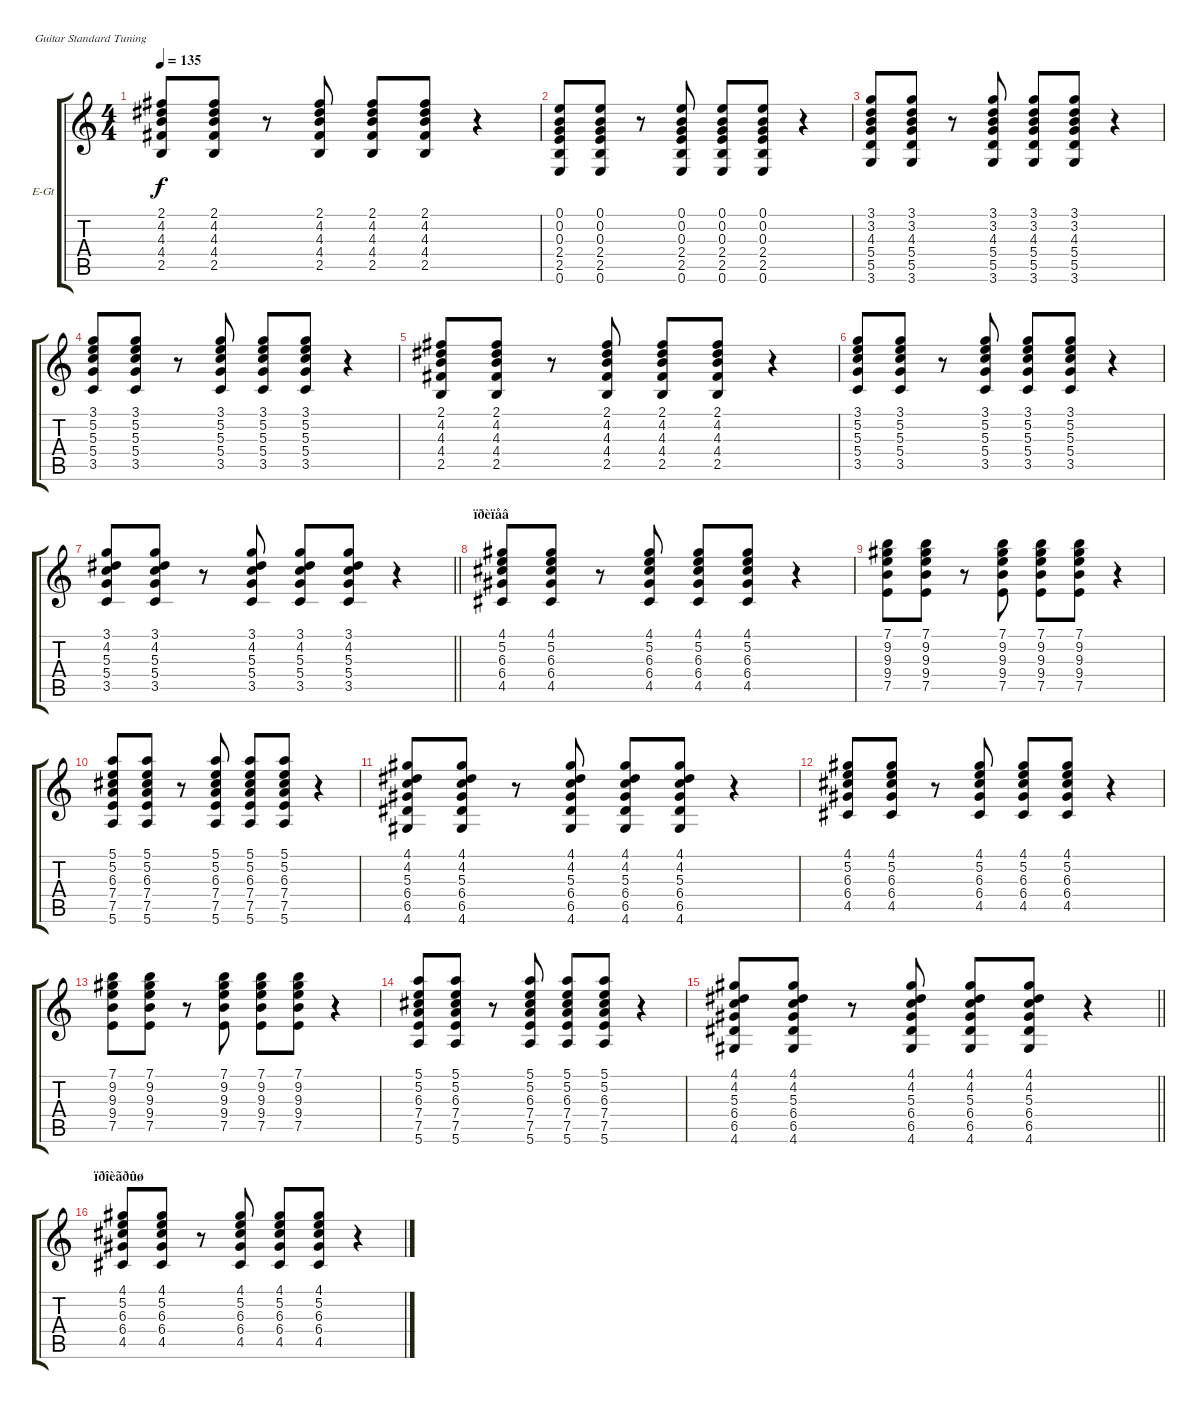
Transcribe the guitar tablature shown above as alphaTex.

\bracketExtendMode groupsimilarinstruments
\firstSystemTrackNameOrientation horizontal
\otherSystemsTrackNameOrientation horizontal
\track ("Äîðîæêà 9" "E-Gt") {instrument electricguitarclean}
\staff {score tabs}
\tuning (E4 B3 G3 D3 A2 E2)
\ts (4 4)
\tempo 135
\clef g2
\ks c
(2.1 4.2 4.3 4.4 2.5).8{dy f} (2.1 4.2 4.3 4.4 2.5).8 r.8 (2.1 4.2 4.3 4.4 2.5).8 (2.1 4.2 4.3 4.4 2.5).8 (2.1 4.2 4.3 4.4 2.5).8 r.4 |
(0.1 0.2 0.3 2.4 2.5 0.6).8 (0.1 0.2 0.3 2.4 2.5 0.6).8 r.8 (0.1 0.2 0.3 2.4 2.5 0.6).8 (0.1 0.2 0.3 2.4 2.5 0.6).8 (0.1 0.2 0.3 2.4 2.5 0.6).8 r.4 |
(3.1 3.2 4.3 5.4 5.5 3.6).8 (3.1 3.2 4.3 5.4 5.5 3.6).8 r.8 (3.1 3.2 4.3 5.4 5.5 3.6).8 (3.1 3.2 4.3 5.4 5.5 3.6).8 (3.1 3.2 4.3 5.4 5.5 3.6).8 r.4 |
(3.1 5.2 5.3 5.4 3.5).8 (3.1 5.2 5.3 5.4 3.5).8 r.8 (3.1 5.2 5.3 5.4 3.5).8 (3.1 5.2 5.3 5.4 3.5).8 (3.1 5.2 5.3 5.4 3.5).8 r.4 |
(2.1 4.2 4.3 4.4 2.5).8 (2.1 4.2 4.3 4.4 2.5).8 r.8 (2.1 4.2 4.3 4.4 2.5).8 (2.1 4.2 4.3 4.4 2.5).8 (2.1 4.2 4.3 4.4 2.5).8 r.4 |
(3.1 5.2 5.3 5.4 3.5).8 (3.1 5.2 5.3 5.4 3.5).8 r.8 (3.1 5.2 5.3 5.4 3.5).8 (3.1 5.2 5.3 5.4 3.5).8 (3.1 5.2 5.3 5.4 3.5).8 r.4 |
\barLineRight lightlight
(3.1 4.2 5.3 5.4 3.5).8 (3.1 4.2 5.3 5.4 3.5).8 r.8 (3.1 4.2 5.3 5.4 3.5).8 (3.1 4.2 5.3 5.4 3.5).8 (3.1 4.2 5.3 5.4 3.5).8 r.4 |
\section ("" "ïðèïåâ")
(4.1 5.2 6.3 6.4 4.5).8 (4.1 5.2 6.3 6.4 4.5).8 r.8 (4.1 5.2 6.3 6.4 4.5).8 (4.1 5.2 6.3 6.4 4.5).8 (4.1 5.2 6.3 6.4 4.5).8 r.4 |
(7.1 9.2 9.3 9.4 7.5).8 (7.1 9.2 9.3 9.4 7.5).8 r.8 (7.1 9.2 9.3 9.4 7.5).8 (7.1 9.2 9.3 9.4 7.5).8 (7.1 9.2 9.3 9.4 7.5).8 r.4 |
(5.1 5.2 6.3 7.4 7.5 5.6).8 (5.1 5.2 6.3 7.4 7.5 5.6).8 r.8 (5.1 5.2 6.3 7.4 7.5 5.6).8 (5.1 5.2 6.3 7.4 7.5 5.6).8 (5.1 5.2 6.3 7.4 7.5 5.6).8 r.4 |
(4.1 4.2 5.3 6.4 6.5 4.6).8 (4.1 4.2 5.3 6.4 6.5 4.6).8 r.8 (4.1 4.2 5.3 6.4 6.5 4.6).8 (4.1 4.2 5.3 6.4 6.5 4.6).8 (4.1 4.2 5.3 6.4 6.5 4.6).8 r.4 |
(4.1 5.2 6.3 6.4 4.5).8 (4.1 5.2 6.3 6.4 4.5).8 r.8 (4.1 5.2 6.3 6.4 4.5).8 (4.1 5.2 6.3 6.4 4.5).8 (4.1 5.2 6.3 6.4 4.5).8 r.4 |
(7.1 9.2 9.3 9.4 7.5).8 (7.1 9.2 9.3 9.4 7.5).8 r.8 (7.1 9.2 9.3 9.4 7.5).8 (7.1 9.2 9.3 9.4 7.5).8 (7.1 9.2 9.3 9.4 7.5).8 r.4 |
(5.1 5.2 6.3 7.4 7.5 5.6).8 (5.1 5.2 6.3 7.4 7.5 5.6).8 r.8 (5.1 5.2 6.3 7.4 7.5 5.6).8 (5.1 5.2 6.3 7.4 7.5 5.6).8 (5.1 5.2 6.3 7.4 7.5 5.6).8 r.4 |
\barLineRight lightlight
(4.1 4.2 5.3 6.4 6.5 4.6).8 (4.1 4.2 5.3 6.4 6.5 4.6).8 r.8 (4.1 4.2 5.3 6.4 6.5 4.6).8 (4.1 4.2 5.3 6.4 6.5 4.6).8 (4.1 4.2 5.3 6.4 6.5 4.6).8 r.4 |
\section ("" "ïðîèãðûø")
(4.1 5.2 6.3 6.4 4.5).8 (4.1 5.2 6.3 6.4 4.5).8 r.8 (4.1 5.2 6.3 6.4 4.5).8 (4.1 5.2 6.3 6.4 4.5).8 (4.1 5.2 6.3 6.4 4.5).8 r.4
